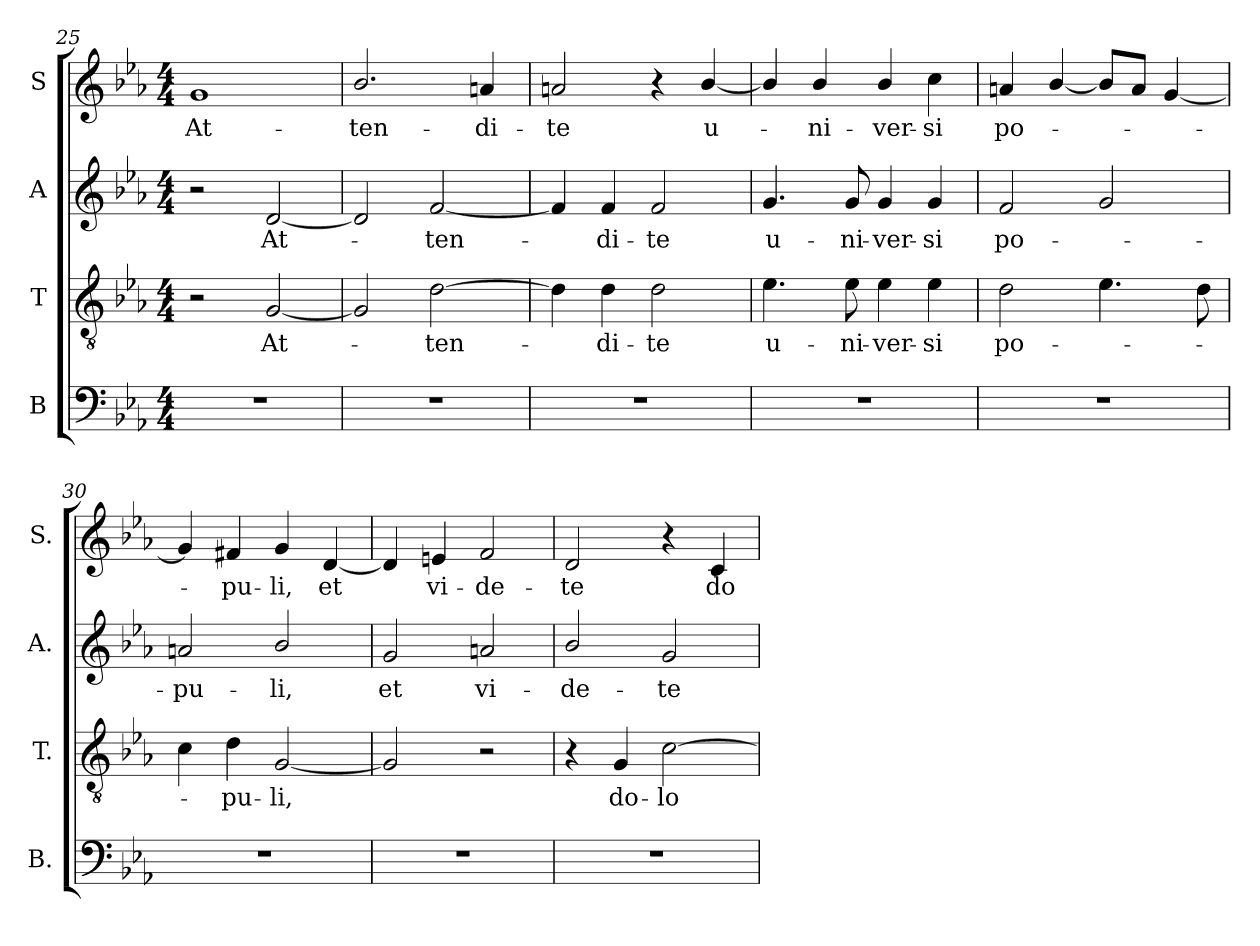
**kern	**kern	**text	**kern	**text	**kern	**text
*part4	*part3	*part3	*part2	*part2	*part1	*part1
*staff4	*staff3	*staff3	*staff2	*staff2	*staff1	*staff1
*I"B	*I"T	*	*I"A	*	*I"S	*
*I'B.	*I'T.	*	*I'A.	*	*I'S.	*
*clefF4	*clefGv2	*	*clefG2	*	*clefG2	*
*	*ITrd7c12	*	*	*	*	*
*k[b-e-a-]	*k[b-e-a-]	*	*k[b-e-a-]	*	*k[b-e-a-]	*
*E-:	*E-:	*	*E-:	*	*E-:	*
*M4/4	*M4/4	*	*M4/4	*	*M4/4	*
=25	=25	=25	=25	=25	=25	=25
!	!	!	!	!	!	!LO:LY:b:color=#000000
1r	2r	.	2r	.	1gi	At-
!	!	!LO:LY:b:color=#000000	!	!	!	!
!	!	!	!	!LO:LY:b:color=#000000	!	!
.	[2GGi/	At-	[2di/	At-	.	.
=26	=26	=26	=26	=26	=26	=26
!	!	!	!	!	!	!LO:LY:b:color=#000000
1r	2GGi/]	.	2di/]	.	2.b-i/	-ten-
!	!	!LO:LY:b:color=#000000	!	!	!	!
!	!	!	!	!LO:LY:b:color=#000000	!	!
.	[2Di\	-ten-	[2fi/	-ten-	.	.
!	!	!	!	!	!	!LO:LY:b:color=#000000
.	.	.	.	.	4ani/	-di-
!!LO:LB:g=z
=27	=27	=27	=27	=27	=27	=27
!	!	!	!	!	!	!LO:LY:b:color=#000000
1r	4Di\]	.	4fi/]	.	2ani/	-te
!	!	!LO:LY:b:color=#000000	!	!	!	!
!	!	!	!	!LO:LY:b:color=#000000	!	!
.	4Di\	-di-	4fi/	-di-	.	.
!	!	!LO:LY:b:color=#000000	!	!	!	!
!	!	!	!	!LO:LY:b:color=#000000	!	!
.	2Di\	-te	2fi/	-te	4r	.
!	!	!	!	!	!	!LO:LY:b:color=#000000
.	.	.	.	.	[4b-i/	u-
=28	=28	=28	=28	=28	=28	=28
!	!	!LO:LY:b:color=#000000	!	!	!	!
!	!	!	!	!LO:LY:b:color=#000000	!	!
1r	4.E-i\	u-	4.gi/	u-	4b-i/]	.
!	!	!	!	!	!	!LO:LY:b:color=#000000
.	.	.	.	.	4b-i/	-ni-
!	!	!LO:LY:b:color=#000000	!	!	!	!
!	!	!	!	!LO:LY:b:color=#000000	!	!
.	8E-i\	-ni-	8gi/	-ni-	.	.
!	!	!LO:LY:b:color=#000000	!	!	!	!
!	!	!	!	!LO:LY:b:color=#000000	!	!
!	!	!	!	!	!	!LO:LY:b:color=#000000
.	4E-i\	-ver-	4gi/	-ver-	4b-i/	-ver-
!	!	!LO:LY:b:color=#000000	!	!	!	!
!	!	!	!	!LO:LY:b:color=#000000	!	!
!	!	!	!	!	!	!LO:LY:b:color=#000000
.	4E-i\	-si	4gi/	-si	4cci\	-si
=29	=29	=29	=29	=29	=29	=29
!	!	!LO:LY:b:color=#000000	!	!	!	!
!	!	!	!	!LO:LY:b:color=#000000	!	!
!	!	!	!	!	!	!LO:LY:b:color=#000000
1r	2Di\	po-	2fi/	po-	4ani/	po-
.	.	.	.	.	[4b-i/	.
.	4.E-i\	.	2gi/	.	8b-i/L]	.
.	.	.	.	.	8ai/J	.
.	.	.	.	.	[4gi/	.
.	8Di\	.	.	.	.	.
=30	=30	=30	=30	=30	=30	=30
!	!	!	!	!LO:LY:b:color=#000000	!	!
1r	4Ci\	.	2ani/	-pu-	4gi/]	.
!	!	!LO:LY:b:color=#000000	!	!	!	!
!	!	!	!	!	!	!LO:LY:b:color=#000000
.	4Di\	-pu-	.	.	4f#Xi/	-pu-
!	!	!LO:LY:b:color=#000000	!	!	!	!
!	!	!	!	!LO:LY:b:color=#000000	!	!
!	!	!	!	!	!	!LO:LY:b:color=#000000
.	[2GGi/	-li,	2b-i/	-li,	4gi/	-li,
!	!	!	!	!	!	!LO:LY:b:color=#000000
.	.	.	.	.	[4di/	et
=31	=31	=31	=31	=31	=31	=31
!	!	!	!	!LO:LY:b:color=#000000	!	!
1r	2GGi/]	.	2gi/	et	4di/]	.
!	!	!	!	!	!	!LO:LY:b:color=#000000
.	.	.	.	.	4eni/	vi-
!	!	!	!	!LO:LY:b:color=#000000	!	!
!	!	!	!	!	!	!LO:LY:b:color=#000000
.	2r	.	2ani/	vi-	2fi/	-de-
!!LO:PB:g=z
=32	=32	=32	=32	=32	=32	=32
!	!	!	!	!LO:LY:b:color=#000000	!	!
!	!	!	!	!	!	!LO:LY:b:color=#000000
1r	4r	.	2b-i/	-de-	2di/	-te
!	!	!LO:LY:b:color=#000000	!	!	!	!
.	4GGi/	do-	.	.	.	.
!	!	!LO:LY:b:color=#000000	!	!	!	!
!	!	!	!	!LO:LY:b:color=#000000	!	!
.	[2Ci\	-lo-	2gi/	-te	4r	.
!	!	!	!	!	!	!LO:LY:b:color=#000000
.	.	.	.	.	4ci/	do-
=	=	=	=	=	=	=
*-	*-	*-	*-	*-	*-	*-
